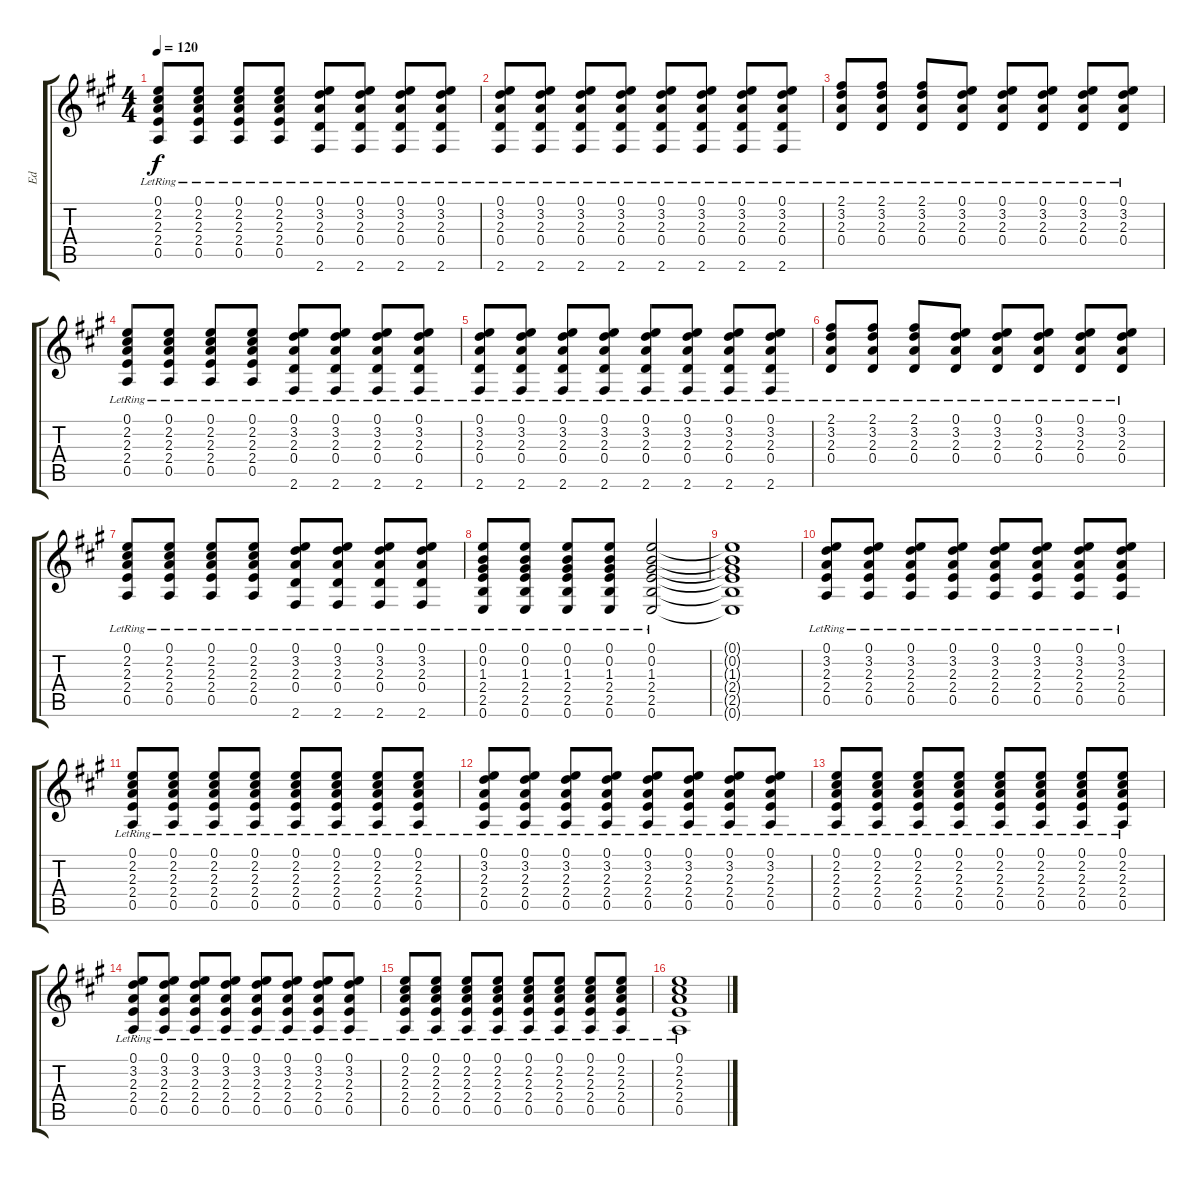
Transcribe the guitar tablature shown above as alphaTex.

\track ("Ed" "Ed") {instrument electricguitarjazz}
\staff {score tabs}
\tuning (E4 B3 G3 D3 A2 E2) {hide}
\ts (4 4)
\tempo 120
\clef g2
\ks a
(0.1{lr} 2.2{lr} 2.3{lr} 2.4{lr} 0.5{lr}).8{dy f} (0.1{lr} 2.2{lr} 2.3{lr} 2.4{lr} 0.5{lr}).8 (0.1{lr} 2.2{lr} 2.3{lr} 2.4{lr} 0.5{lr}).8 (0.1{lr} 2.2{lr} 2.3{lr} 2.4{lr} 0.5{lr}).8 (0.1{lr} 3.2{lr} 2.3{lr} 0.4{lr} 2.6{lr}).8 (0.1{lr} 3.2{lr} 2.3{lr} 0.4{lr} 2.6{lr}).8 (0.1{lr} 3.2{lr} 2.3{lr} 0.4{lr} 2.6{lr}).8 (0.1{lr} 3.2{lr} 2.3{lr} 0.4{lr} 2.6{lr}).8 |
(0.1{lr} 3.2{lr} 2.3{lr} 0.4{lr} 2.6{lr}).8 (0.1{lr} 3.2{lr} 2.3{lr} 0.4{lr} 2.6{lr}).8 (0.1{lr} 3.2{lr} 2.3{lr} 0.4{lr} 2.6{lr}).8 (0.1{lr} 3.2{lr} 2.3{lr} 0.4{lr} 2.6{lr}).8 (0.1{lr} 3.2{lr} 2.3{lr} 0.4{lr} 2.6{lr}).8 (0.1{lr} 3.2{lr} 2.3{lr} 0.4{lr} 2.6{lr}).8 (0.1{lr} 3.2{lr} 2.3{lr} 0.4{lr} 2.6{lr}).8 (0.1{lr} 3.2{lr} 2.3{lr} 0.4{lr} 2.6{lr}).8 |
(2.1{lr} 3.2{lr} 2.3{lr} 0.4{lr}).8 (2.1{lr} 3.2{lr} 2.3{lr} 0.4{lr}).8 (2.1{lr} 3.2{lr} 2.3{lr} 0.4{lr}).8 (0.1{lr} 3.2{lr} 2.3{lr} 0.4{lr}).8 (0.1{lr} 3.2{lr} 2.3{lr} 0.4{lr}).8 (0.1{lr} 3.2{lr} 2.3{lr} 0.4{lr}).8 (0.1{lr} 3.2{lr} 2.3{lr} 0.4{lr}).8 (0.1{lr} 3.2{lr} 2.3{lr} 0.4{lr}).8 |
(0.1{lr} 2.2{lr} 2.3{lr} 2.4{lr} 0.5{lr}).8 (0.1{lr} 2.2{lr} 2.3{lr} 2.4{lr} 0.5{lr}).8 (0.1{lr} 2.2{lr} 2.3{lr} 2.4{lr} 0.5{lr}).8 (0.1{lr} 2.2{lr} 2.3{lr} 2.4{lr} 0.5{lr}).8 (0.1{lr} 3.2{lr} 2.3{lr} 0.4{lr} 2.6{lr}).8 (0.1{lr} 3.2{lr} 2.3{lr} 0.4{lr} 2.6{lr}).8 (0.1{lr} 3.2{lr} 2.3{lr} 0.4{lr} 2.6{lr}).8 (0.1{lr} 3.2{lr} 2.3{lr} 0.4{lr} 2.6{lr}).8 |
(0.1{lr} 3.2{lr} 2.3{lr} 0.4{lr} 2.6{lr}).8 (0.1{lr} 3.2{lr} 2.3{lr} 0.4{lr} 2.6{lr}).8 (0.1{lr} 3.2{lr} 2.3{lr} 0.4{lr} 2.6{lr}).8 (0.1{lr} 3.2{lr} 2.3{lr} 0.4{lr} 2.6{lr}).8 (0.1{lr} 3.2{lr} 2.3{lr} 0.4{lr} 2.6{lr}).8 (0.1{lr} 3.2{lr} 2.3{lr} 0.4{lr} 2.6{lr}).8 (0.1{lr} 3.2{lr} 2.3{lr} 0.4{lr} 2.6{lr}).8 (0.1{lr} 3.2{lr} 2.3{lr} 0.4{lr} 2.6{lr}).8 |
(2.1{lr} 3.2{lr} 2.3{lr} 0.4{lr}).8 (2.1{lr} 3.2{lr} 2.3{lr} 0.4{lr}).8 (2.1{lr} 3.2{lr} 2.3{lr} 0.4{lr}).8 (0.1{lr} 3.2{lr} 2.3{lr} 0.4{lr}).8 (0.1{lr} 3.2{lr} 2.3{lr} 0.4{lr}).8 (0.1{lr} 3.2{lr} 2.3{lr} 0.4{lr}).8 (0.1{lr} 3.2{lr} 2.3{lr} 0.4{lr}).8 (0.1{lr} 3.2{lr} 2.3{lr} 0.4{lr}).8 |
(0.1{lr} 2.2{lr} 2.3{lr} 2.4{lr} 0.5{lr}).8 (0.1{lr} 2.2{lr} 2.3{lr} 2.4{lr} 0.5{lr}).8 (0.1{lr} 2.2{lr} 2.3{lr} 2.4{lr} 0.5{lr}).8 (0.1{lr} 2.2{lr} 2.3{lr} 2.4{lr} 0.5{lr}).8 (0.1{lr} 3.2{lr} 2.3{lr} 0.4{lr} 2.6{lr}).8 (0.1{lr} 3.2{lr} 2.3{lr} 0.4{lr} 2.6{lr}).8 (0.1{lr} 3.2{lr} 2.3{lr} 0.4{lr} 2.6{lr}).8 (0.1{lr} 3.2{lr} 2.3{lr} 0.4{lr} 2.6{lr}).8 |
(0.1{lr} 0.2{lr} 1.3{lr} 2.4{lr} 2.5{lr} 0.6{lr}).8 (0.1{lr} 0.2{lr} 1.3{lr} 2.4{lr} 2.5{lr} 0.6{lr}).8 (0.1{lr} 0.2{lr} 1.3{lr} 2.4{lr} 2.5{lr} 0.6{lr}).8 (0.1{lr} 0.2{lr} 1.3{lr} 2.4{lr} 2.5{lr} 0.6{lr}).8 (0.1{lr} 0.2{lr} 1.3{lr} 2.4{lr} 2.5{lr} 0.6{lr}).2 |
(0.1{t} 0.2{t} 1.3{t} 2.4{t} 2.5{t} 0.6{t}).1 |
(0.1{lr} 3.2{lr} 2.3{lr} 2.4{lr} 0.5{lr}).8{volume 5} (0.1{lr} 3.2{lr} 2.3{lr} 2.4{lr} 0.5{lr}).8 (0.1{lr} 3.2{lr} 2.3{lr} 2.4{lr} 0.5{lr}).8 (0.1{lr} 3.2{lr} 2.3{lr} 2.4{lr} 0.5{lr}).8 (0.1{lr} 3.2{lr} 2.3{lr} 2.4{lr} 0.5{lr}).8 (0.1{lr} 3.2{lr} 2.3{lr} 2.4{lr} 0.5{lr}).8 (0.1{lr} 3.2{lr} 2.3{lr} 2.4{lr} 0.5{lr}).8 (0.1{lr} 3.2{lr} 2.3{lr} 2.4{lr} 0.5{lr}).8 |
(0.1{lr} 2.2{lr} 2.3{lr} 2.4{lr} 0.5{lr}).8 (0.1{lr} 2.2{lr} 2.3{lr} 2.4{lr} 0.5{lr}).8 (0.1{lr} 2.2{lr} 2.3{lr} 2.4{lr} 0.5{lr}).8 (0.1{lr} 2.2{lr} 2.3{lr} 2.4{lr} 0.5{lr}).8 (0.1{lr} 2.2{lr} 2.3{lr} 2.4{lr} 0.5{lr}).8 (0.1{lr} 2.2{lr} 2.3{lr} 2.4{lr} 0.5{lr}).8 (0.1{lr} 2.2{lr} 2.3{lr} 2.4{lr} 0.5{lr}).8 (0.1{lr} 2.2{lr} 2.3{lr} 2.4{lr} 0.5{lr}).8 |
(0.1{lr} 3.2{lr} 2.3{lr} 2.4{lr} 0.5{lr}).8 (0.1{lr} 3.2{lr} 2.3{lr} 2.4{lr} 0.5{lr}).8 (0.1{lr} 3.2{lr} 2.3{lr} 2.4{lr} 0.5{lr}).8 (0.1{lr} 3.2{lr} 2.3{lr} 2.4{lr} 0.5{lr}).8 (0.1{lr} 3.2{lr} 2.3{lr} 2.4{lr} 0.5{lr}).8 (0.1{lr} 3.2{lr} 2.3{lr} 2.4{lr} 0.5{lr}).8 (0.1{lr} 3.2{lr} 2.3{lr} 2.4{lr} 0.5{lr}).8 (0.1{lr} 3.2{lr} 2.3{lr} 2.4{lr} 0.5{lr}).8 |
(0.1{lr} 2.2{lr} 2.3{lr} 2.4{lr} 0.5{lr}).8 (0.1{lr} 2.2{lr} 2.3{lr} 2.4{lr} 0.5{lr}).8 (0.1{lr} 2.2{lr} 2.3{lr} 2.4{lr} 0.5{lr}).8 (0.1{lr} 2.2{lr} 2.3{lr} 2.4{lr} 0.5{lr}).8 (0.1{lr} 2.2{lr} 2.3{lr} 2.4{lr} 0.5{lr}).8 (0.1{lr} 2.2{lr} 2.3{lr} 2.4{lr} 0.5{lr}).8 (0.1{lr} 2.2{lr} 2.3{lr} 2.4{lr} 0.5{lr}).8 (0.1{lr} 2.2{lr} 2.3{lr} 2.4{lr} 0.5{lr}).8 |
(0.1{lr} 3.2{lr} 2.3{lr} 2.4{lr} 0.5{lr}).8 (0.1{lr} 3.2{lr} 2.3{lr} 2.4{lr} 0.5{lr}).8 (0.1{lr} 3.2{lr} 2.3{lr} 2.4{lr} 0.5{lr}).8 (0.1{lr} 3.2{lr} 2.3{lr} 2.4{lr} 0.5{lr}).8 (0.1{lr} 3.2{lr} 2.3{lr} 2.4{lr} 0.5{lr}).8 (0.1{lr} 3.2{lr} 2.3{lr} 2.4{lr} 0.5{lr}).8 (0.1{lr} 3.2{lr} 2.3{lr} 2.4{lr} 0.5{lr}).8 (0.1{lr} 3.2{lr} 2.3{lr} 2.4{lr} 0.5{lr}).8 |
(0.1{lr} 2.2{lr} 2.3{lr} 2.4{lr} 0.5{lr}).8 (0.1{lr} 2.2{lr} 2.3{lr} 2.4{lr} 0.5{lr}).8 (0.1{lr} 2.2{lr} 2.3{lr} 2.4{lr} 0.5{lr}).8 (0.1{lr} 2.2{lr} 2.3{lr} 2.4{lr} 0.5{lr}).8 (0.1{lr} 2.2{lr} 2.3{lr} 2.4{lr} 0.5{lr}).8 (0.1{lr} 2.2{lr} 2.3{lr} 2.4{lr} 0.5{lr}).8 (0.1{lr} 2.2{lr} 2.3{lr} 2.4{lr} 0.5{lr}).8 (0.1{lr} 2.2{lr} 2.3{lr} 2.4{lr} 0.5{lr}).8 |
(0.1{lr} 2.2{lr} 2.3{lr} 2.4{lr} 0.5{lr}).1
